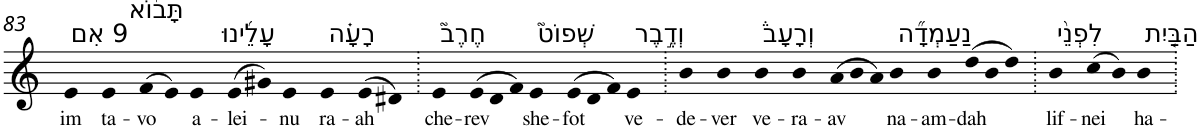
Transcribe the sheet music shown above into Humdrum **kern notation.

**kern	**text
*part1	*part1
*staff1	*staff1
*I"Piano	*
*I'Pno	*
!!LO:PB:g=z
*clefG2	*
*k[]	*
=83	=83
!LO:TX:a:t=9 אִם	!
!	!LO:LY:b
4e	im
!LO:TX:a:t=תָּב֨וֹא	!
!	!LO:LY:b
4e	ta-
!	!LO:LY:b
(>8f	-vo
8e)	.
!LO:TX:a:t=עָלֵ֜ינוּ	!
!	!LO:LY:b
4e	a-
!	!LO:LY:b
(>8e	-lei-
8g#X)	.
!	!LO:LY:b
4e	-nu
!LO:TX:a:t=רָעָ֗ה	!
!	!LO:LY:b
4e	ra-
!	!LO:LY:b
(>8e	-ah
8d#X)	.
=84.	=84.
!LO:TX:a:t=חֶרֶב֮	!
!	!LO:LY:b
4e	che-
*Xtuplet	*
!	!LO:LY:b
(>12e	-rev
12d	.
12f)	.
!LO:TX:a:t=שְׁפוֹט֮	!
!	!LO:LY:b
4e	she-
!	!LO:LY:b
(>12e	-fot
12d	.
12f)	.
!LO:TX:a:t=וְדֶ֣בֶר	!
!	!LO:LY:b
4e	ve-
=85.	=85.
!	!LO:LY:b
4b	-de-
!	!LO:LY:b
4b	-ver
!LO:TX:a:t=וְרָעָב֒	!
!	!LO:LY:b
4b	ve-
!	!LO:LY:b
4b	-ra-
!	!LO:LY:b
(>12a	-av
12b	.
12a)	.
!LO:TX:a:t=נַעַמְדָ֞ה	!
!	!LO:LY:b
4b	na-
!	!LO:LY:b
4b	-am-
!	!LO:LY:b
(>12dd	-dah
12b	.
12dd)	.
=86.	=86.
!LO:TX:a:t=לִפְנֵ֨י	!
!	!LO:LY:b
4b	lif-
!	!LO:LY:b
(>8cc	-nei
8b)	.
!LO:TX:a:t=הַבַּ֤יִת	!
!	!LO:LY:b
4b	ha-
=.	=.
*-	*-
